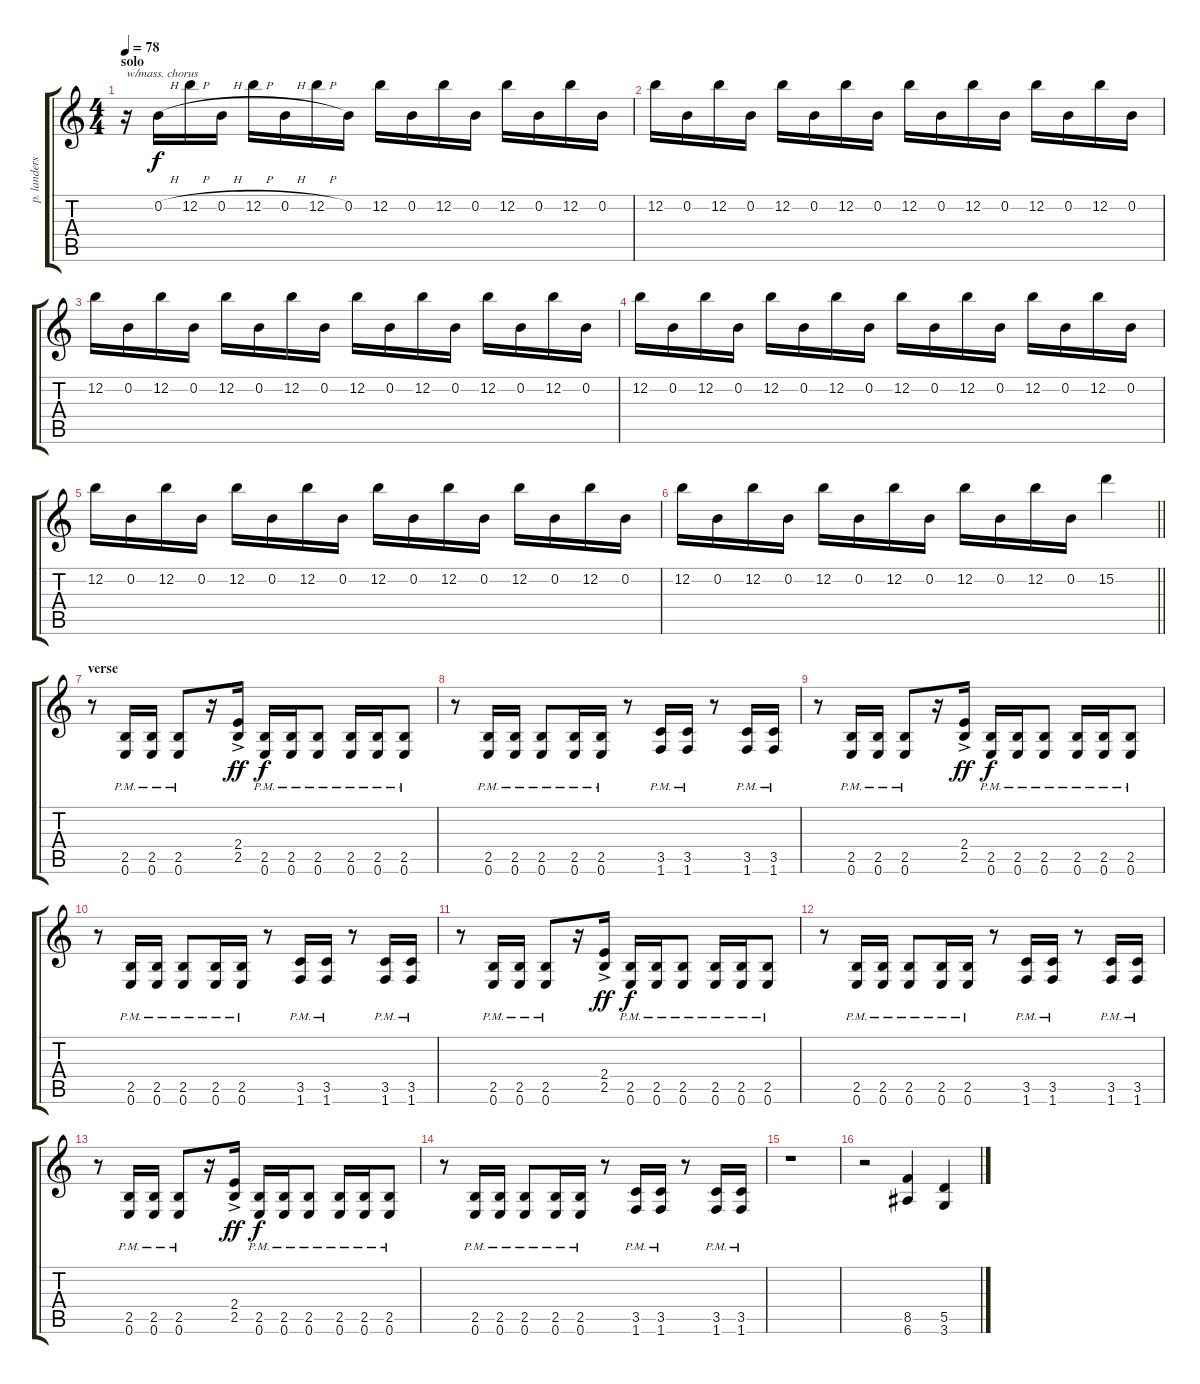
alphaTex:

\track ("p. landers - rhythm guitar" "p. landers") {instrument distortionguitar}
\staff {score tabs}
\tuning (E4 B3 G3 D3 A2 E2) {hide}
\ts (4 4)
\section ("" "solo")
\tempo 78
\clef g2
\ks c
r.16{txt "w/mass. chorus" dy f} 0.2{h}.16 12.2{h}.16 0.2{h}.16 12.2{h}.16 0.2{h}.16 12.2{h}.16 0.2.16 12.2.16 0.2.16 12.2.16 0.2.16 12.2.16 0.2.16 12.2.16 0.2.16 |
12.2.16 0.2.16 12.2.16 0.2.16 12.2.16 0.2.16 12.2.16 0.2.16 12.2.16 0.2.16 12.2.16 0.2.16 12.2.16 0.2.16 12.2.16 0.2.16 |
12.2.16 0.2.16 12.2.16 0.2.16 12.2.16 0.2.16 12.2.16 0.2.16 12.2.16 0.2.16 12.2.16 0.2.16 12.2.16 0.2.16 12.2.16 0.2.16 |
12.2.16 0.2.16 12.2.16 0.2.16 12.2.16 0.2.16 12.2.16 0.2.16 12.2.16 0.2.16 12.2.16 0.2.16 12.2.16 0.2.16 12.2.16 0.2.16 |
12.2.16 0.2.16 12.2.16 0.2.16 12.2.16 0.2.16 12.2.16 0.2.16 12.2.16 0.2.16 12.2.16 0.2.16 12.2.16 0.2.16 12.2.16 0.2.16 |
\barLineRight lightlight
12.2.16 0.2.16 12.2.16 0.2.16 12.2.16 0.2.16 12.2.16 0.2.16 12.2.16 0.2.16 12.2.16 0.2.16 15.2.4 |
\section ("" "verse")
r.8 (2.5{pm} 0.6{pm}).16 (2.5{pm} 0.6{pm}).16 (2.5{pm} 0.6{pm}).8 r.16 (2.4{ac} 2.5{ac}).16{dy ff} (2.5{pm} 0.6{pm}).16{dy f} (2.5{pm} 0.6{pm}).16 (2.5{pm} 0.6{pm}).8 (2.5{pm} 0.6{pm}).16 (2.5{pm} 0.6{pm}).16 (2.5{pm} 0.6{pm}).8 |
r.8 (2.5{pm} 0.6{pm}).16 (2.5{pm} 0.6{pm}).16 (2.5{pm} 0.6{pm}).8 (2.5{pm} 0.6{pm}).16 (2.5{pm} 0.6{pm}).16 r.8 (3.5{pm} 1.6{pm}).16 (3.5{pm} 1.6{pm}).16 r.8 (3.5{pm} 1.6{pm}).16 (3.5{pm} 1.6{pm}).16 |
r.8 (2.5{pm} 0.6{pm}).16 (2.5{pm} 0.6{pm}).16 (2.5{pm} 0.6{pm}).8 r.16 (2.4{ac} 2.5{ac}).16{dy ff} (2.5{pm} 0.6{pm}).16{dy f} (2.5{pm} 0.6{pm}).16 (2.5{pm} 0.6{pm}).8 (2.5{pm} 0.6{pm}).16 (2.5{pm} 0.6{pm}).16 (2.5{pm} 0.6{pm}).8 |
r.8 (2.5{pm} 0.6{pm}).16 (2.5{pm} 0.6{pm}).16 (2.5{pm} 0.6{pm}).8 (2.5{pm} 0.6{pm}).16 (2.5{pm} 0.6{pm}).16 r.8 (3.5{pm} 1.6{pm}).16 (3.5{pm} 1.6{pm}).16 r.8 (3.5{pm} 1.6{pm}).16 (3.5{pm} 1.6{pm}).16 |
r.8 (2.5{pm} 0.6{pm}).16 (2.5{pm} 0.6{pm}).16 (2.5{pm} 0.6{pm}).8 r.16 (2.4{ac} 2.5{ac}).16{dy ff} (2.5{pm} 0.6{pm}).16{dy f} (2.5{pm} 0.6{pm}).16 (2.5{pm} 0.6{pm}).8 (2.5{pm} 0.6{pm}).16 (2.5{pm} 0.6{pm}).16 (2.5{pm} 0.6{pm}).8 |
r.8 (2.5{pm} 0.6{pm}).16 (2.5{pm} 0.6{pm}).16 (2.5{pm} 0.6{pm}).8 (2.5{pm} 0.6{pm}).16 (2.5{pm} 0.6{pm}).16 r.8 (3.5{pm} 1.6{pm}).16 (3.5{pm} 1.6{pm}).16 r.8 (3.5{pm} 1.6{pm}).16 (3.5{pm} 1.6{pm}).16 |
r.8 (2.5{pm} 0.6{pm}).16 (2.5{pm} 0.6{pm}).16 (2.5{pm} 0.6{pm}).8 r.16 (2.4{ac} 2.5{ac}).16{dy ff} (2.5{pm} 0.6{pm}).16{dy f} (2.5{pm} 0.6{pm}).16 (2.5{pm} 0.6{pm}).8 (2.5{pm} 0.6{pm}).16 (2.5{pm} 0.6{pm}).16 (2.5{pm} 0.6{pm}).8 |
r.8 (2.5{pm} 0.6{pm}).16 (2.5{pm} 0.6{pm}).16 (2.5{pm} 0.6{pm}).8 (2.5{pm} 0.6{pm}).16 (2.5{pm} 0.6{pm}).16 r.8 (3.5{pm} 1.6{pm}).16 (3.5{pm} 1.6{pm}).16 r.8 (3.5{pm} 1.6{pm}).16 (3.5{pm} 1.6{pm}).16 |
r.1 |
r.2 (8.5 6.6).4 (5.5 3.6).4
